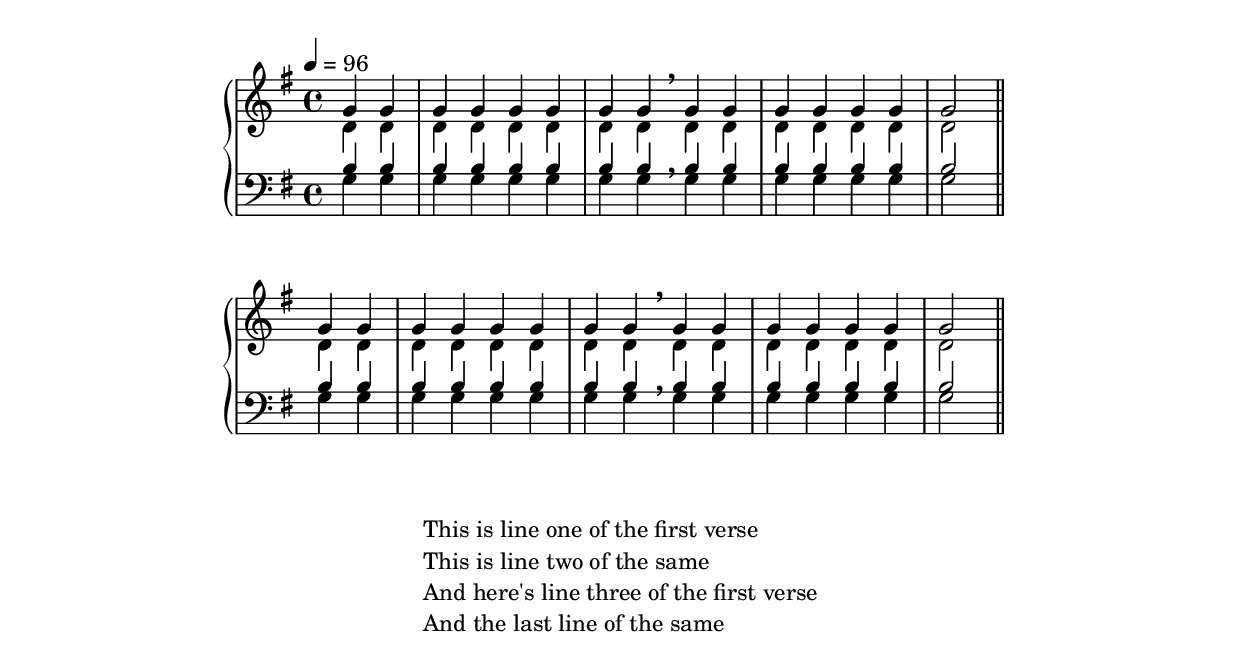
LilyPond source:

%% DO NOT EDIT this file manually; it is automatically
%% generated from LSR http://lsr.dsi.unimi.it
%% Make any changes in LSR itself, or in Documentation/snippets/new/ ,
%% and then run scripts/auxiliar/makelsr.py
%%
%% This file is in the public domain.
\version "2.12.2"

\header {
  lsrtags = "vocal-music, template"

%% Translation of GIT committish: fa19277d20f8ab0397c560eb0e7b814bd804ecec
  texidoces = "
  Este fragmento de código muestra una forma de preparar un himno cuando
cada línea comienza con un compás parcial.  También muestra cómo
añadir los versos como texto independiente debajo de la música.

"

  doctitlees = "Plantilla para himnos"

%%    Translation of GIT committish: ab9e3136d78bfaf15cc6d77ed1975d252c3fe506

  texidocde = "
Dieses Beispiel zeigt eine Möglichkeit, eine Hymnusmelodie zu setzen, in
der jede Zeiel mit einem Auftakt beginnt und einem unvollständigen
Takt abschließt.  Es zeigt auch, wie man die Strophen als allein stehenden
Text unter die Noten hinzufügt.

"
  doctitlede = "Hymnus-Vorlage"


%% Translation of GIT committish: 26375d5016d8d180fc914bfd07cf76f4168f2e37

  texidocfr = "
Le code ci-dessous illustre la manière d'agencer un cantique liturgique
dans lequel chaque ligne débute et se termine par une mesure incomplète.
Vous noterez par ailleurs l'affichage des paroles indépendamment de la
musique.

"
  doctitlefr = "Modèle pour cantique"

  texidoc = "
This code shows one way of setting out a hymn tune when each line
starts and ends with a partial measure.  It also shows how to add the
verses as stand-alone text under the music.

"
  doctitle = "Hymn template"
} % begin verbatim

Timeline = {
  \time 4/4
  \tempo 4=96
  \partial 2
  s2 | s1 | s2 \breathe s2 | s1 | s2 \bar "||" \break
  s2 | s1 | s2 \breathe s2 | s1 | s2 \bar "||"
}

SopranoMusic = \relative g' {
  g4 g | g g g g | g g g g | g g g g | g2
  g4 g | g g g g | g g g g | g g g g | g2
}

AltoMusic = \relative c' {
  d4 d | d d d d | d d d d | d d d d | d2
  d4 d | d d d d | d d d d | d d d d | d2
}

TenorMusic = \relative a {
  b4 b | b b b b | b b b b | b b b b | b2
  b4 b | b b b b | b b b b | b b b b | b2
}

BassMusic =  \relative g {
  g4 g | g g g g | g g g g | g g g g | g2
  g4 g | g g g g | g g g g | g g g g | g2
}

global = {
 \key g \major
}

\score {  % Start score
  <<
    \new PianoStaff <<  % Start pianostaff
      \new Staff <<  % Start Staff = RH
        \global
        \clef "treble"
        \new Voice = "Soprano" <<  % Start Voice = "Soprano"
          \Timeline
          \voiceOne
          \SopranoMusic
        >>  % End Voice = "Soprano"
        \new Voice = "Alto" <<  % Start Voice = "Alto"
          \Timeline
          \voiceTwo
          \AltoMusic
        >>  % End Voice = "Alto"
      >>  % End Staff = RH
      \new Staff <<  % Start Staff = LH
        \global
        \clef "bass"
        \new Voice = "Tenor" <<  % Start Voice = "Tenor"
          \Timeline
          \voiceOne
          \TenorMusic
        >>  % End Voice = "Tenor"
        \new Voice = "Bass" <<  % Start Voice = "Bass"
          \Timeline
          \voiceTwo
          \BassMusic
        >>  % End Voice = "Bass"
      >>  % End Staff = LH
    >>  % End pianostaff
  >>
}  % End score

\markup {
  \fill-line {
    ""
    {
      \column {
        \left-align {
          "This is line one of the first verse"
          "This is line two of the same"
          "And here's line three of the first verse"
          "And the last line of the same"
        }
      }
    }
    ""
  }
}

\paper {  % Start paper block
  indent = 0     % don't indent first system
  line-width = 130   % shorten line length to suit music
}  % End paper block

